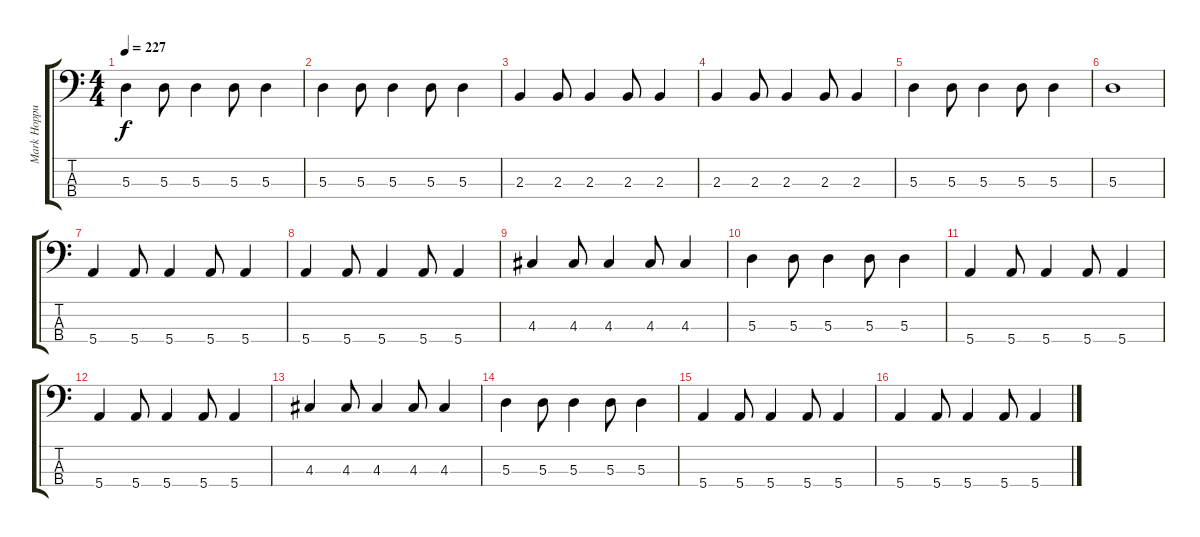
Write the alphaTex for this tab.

\track ("Mark Hoppus - Bass" "Mark Hoppu") {instrument electricbasspick}
\staff {score tabs}
\tuning (G2 D2 A1 E1) {hide}
\ts (4 4)
\tempo 227
\clef f4
\ks c
5.3.4{dy f} 5.3.8 5.3.4 5.3.8 5.3.4 |
5.3.4 5.3.8 5.3.4 5.3.8 5.3.4 |
2.3.4 2.3.8 2.3.4 2.3.8 2.3.4 |
2.3.4 2.3.8 2.3.4 2.3.8 2.3.4 |
5.3.4 5.3.8 5.3.4 5.3.8 5.3.4 |
5.3.1 |
5.4.4 5.4.8 5.4.4 5.4.8 5.4.4 |
5.4.4 5.4.8 5.4.4 5.4.8 5.4.4 |
4.3.4 4.3.8 4.3.4 4.3.8 4.3.4 |
5.3.4 5.3.8 5.3.4 5.3.8 5.3.4 |
5.4.4 5.4.8 5.4.4 5.4.8 5.4.4 |
5.4.4 5.4.8 5.4.4 5.4.8 5.4.4 |
4.3.4 4.3.8 4.3.4 4.3.8 4.3.4 |
5.3.4 5.3.8 5.3.4 5.3.8 5.3.4 |
5.4.4 5.4.8 5.4.4 5.4.8 5.4.4 |
5.4.4 5.4.8 5.4.4 5.4.8 5.4.4
